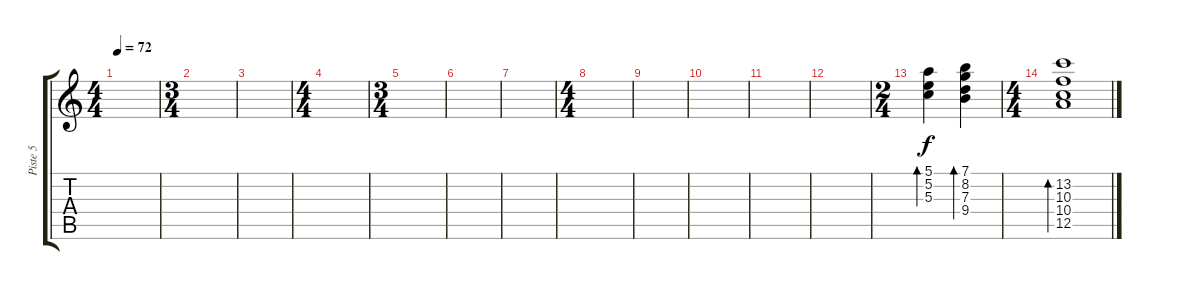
\track ("Piste 5" "Piste 5") {instrument electricguitarclean}
\staff {score tabs}
\tuning (E4 B3 G3 D3 A2 E2) {hide}
\ts (4 4)
\tempo 72
\clef g2
\ks c
|
\ts (3 4)
|
|
\ts (4 4)
|
\ts (3 4)
|
|
|
\ts (4 4)
|
|
|
|
|
\ts (2 4)
(5.1 5.2 5.3).4{bd 240} (7.1 8.2 7.3 9.4).4{bd 240} |
\ts (4 4)
(13.2 10.3 10.4 12.5).1{bd 240}
